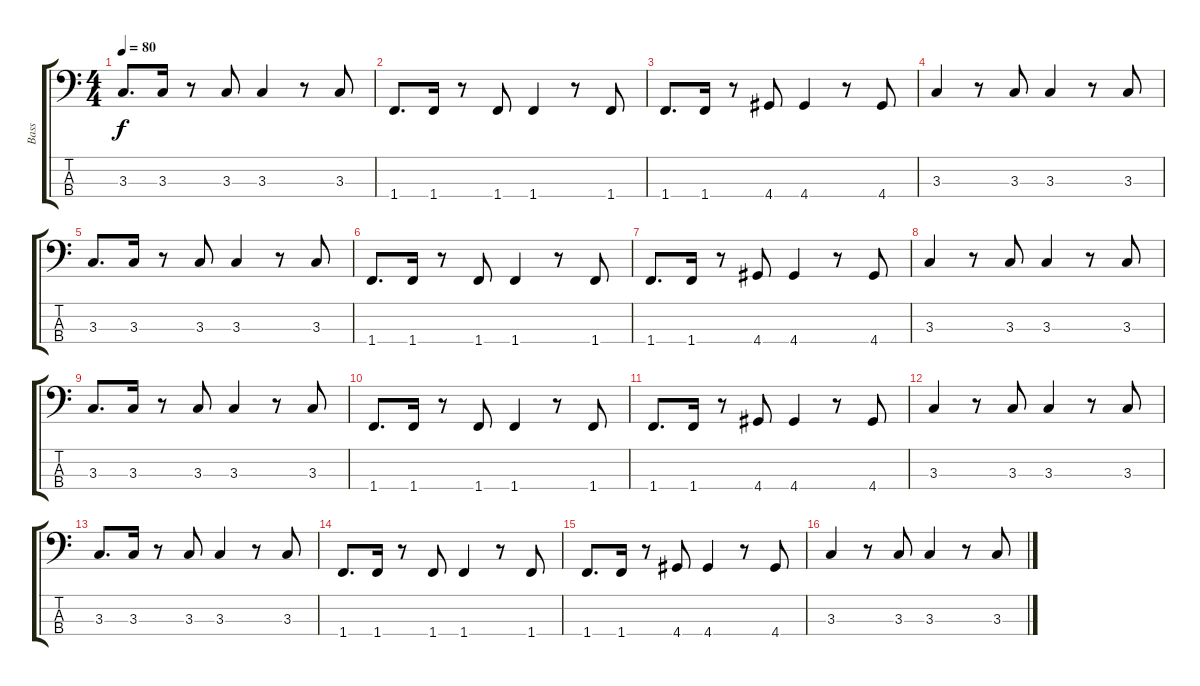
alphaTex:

\track ("Bass" "Bass") {instrument electricbassfinger}
\staff {score tabs}
\tuning (G2 D2 A1 E1) {hide}
\ts (4 4)
\tempo 80
\clef f4
\ks c
3.3.8{d dy f} 3.3.16 r.8 3.3.8 3.3.4 r.8 3.3.8 |
1.4.8{d} 1.4.16 r.8 1.4.8 1.4.4 r.8 1.4.8 |
1.4.8{d} 1.4.16 r.8 4.4.8 4.4.4 r.8 4.4.8 |
3.3.4 r.8 3.3.8 3.3.4 r.8 3.3.8 |
3.3.8{d} 3.3.16 r.8 3.3.8 3.3.4 r.8 3.3.8 |
1.4.8{d} 1.4.16 r.8 1.4.8 1.4.4 r.8 1.4.8 |
1.4.8{d} 1.4.16 r.8 4.4.8 4.4.4 r.8 4.4.8 |
3.3.4 r.8 3.3.8 3.3.4 r.8 3.3.8 |
3.3.8{d} 3.3.16 r.8 3.3.8 3.3.4 r.8 3.3.8 |
1.4.8{d} 1.4.16 r.8 1.4.8 1.4.4 r.8 1.4.8 |
1.4.8{d} 1.4.16 r.8 4.4.8 4.4.4 r.8 4.4.8 |
3.3.4 r.8 3.3.8 3.3.4 r.8 3.3.8 |
3.3.8{d} 3.3.16 r.8 3.3.8 3.3.4 r.8 3.3.8 |
1.4.8{d} 1.4.16 r.8 1.4.8 1.4.4 r.8 1.4.8 |
1.4.8{d} 1.4.16 r.8 4.4.8 4.4.4 r.8 4.4.8 |
3.3.4 r.8 3.3.8 3.3.4 r.8 3.3.8
